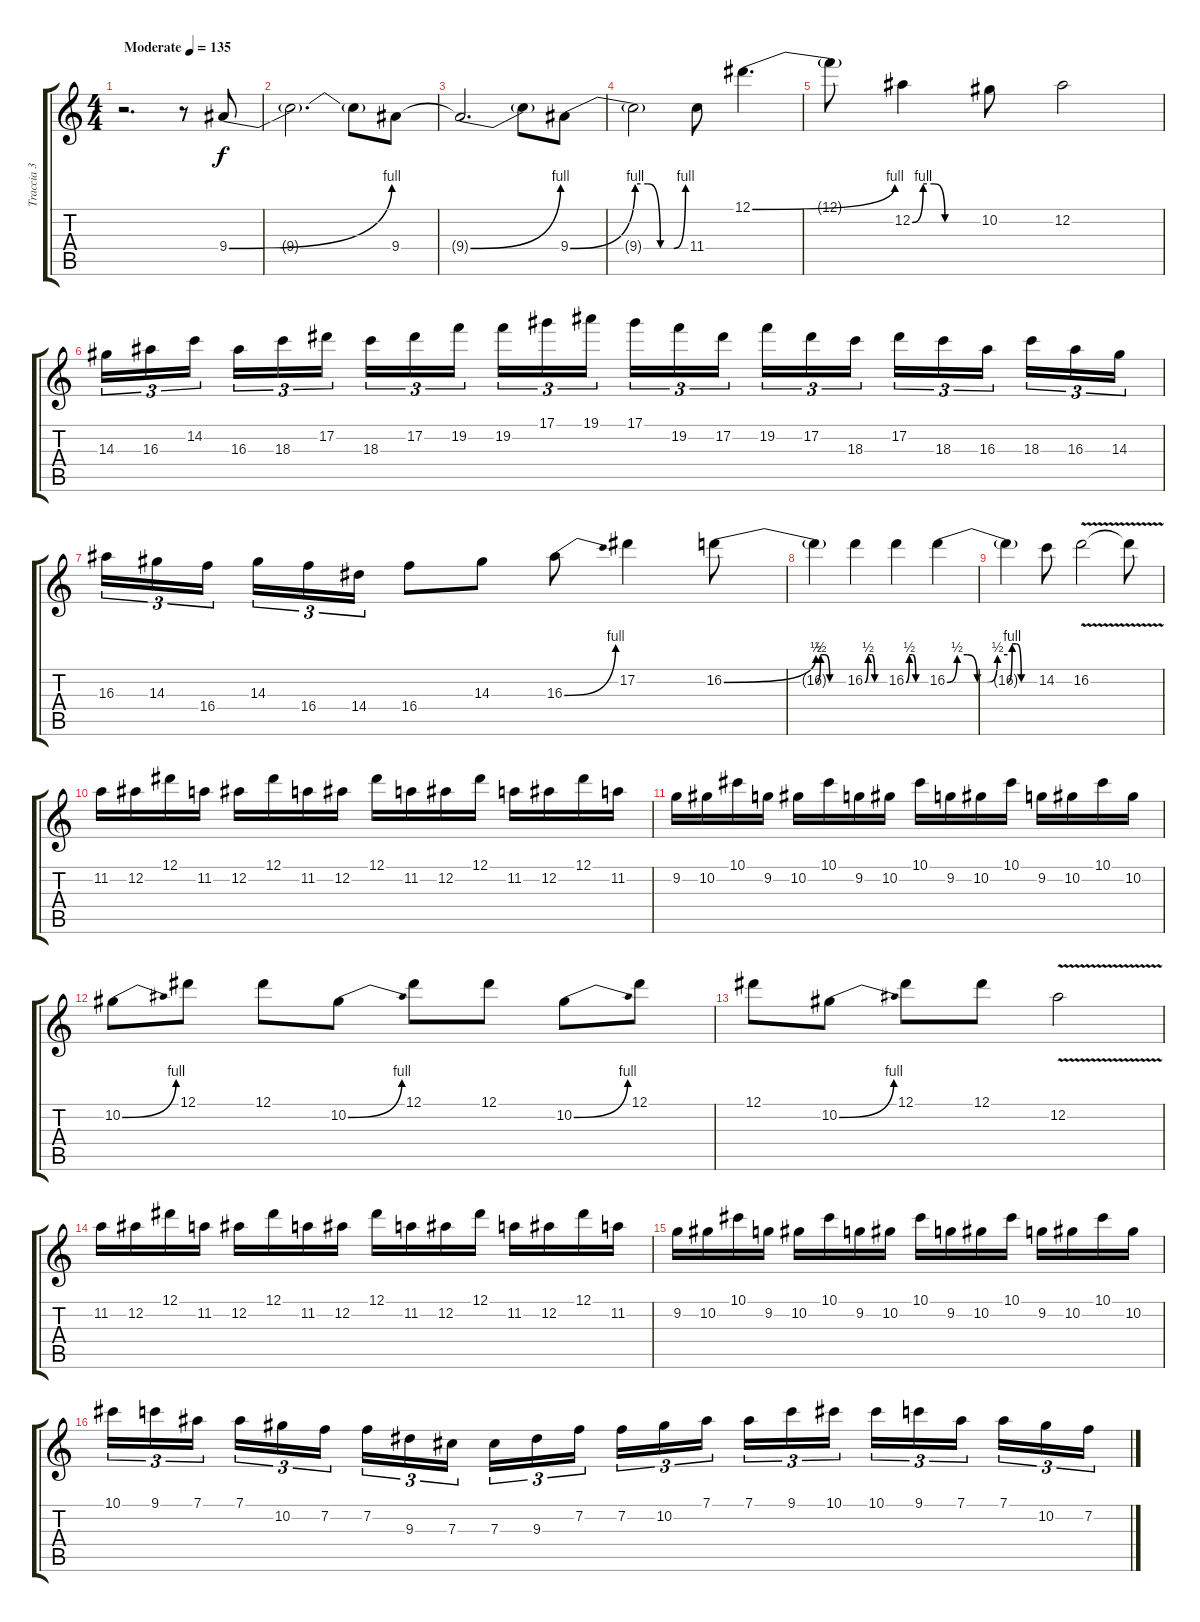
\track ("Traccia 3" "Traccia 3") {instrument distortionguitar}
\staff {score tabs}
\tuning (Eb4 Bb3 Gb3 Db3 Ab2 Eb2) {hide}
\ts (4 4)
\tempo (135 "Moderate")
\clef g2
\ks c
r.2{d dy f instrument distortionguitar} r.8 9.4{be (bend 0 0 60 4)}.8 |
9.4{t}.2{d} 9.4{t}.8 9.4.8 |
9.4{be (bend 0 0 60 4) t}.2{d} 9.4{t}.8 9.4{be (bend 0 0 60 4)}.8 |
9.4{be (custom 0 4 15 4 30 0 46 0 60 4) t}.2 11.4.8 12.1{be (bend 0 0 60 4)}.4{d} |
12.1{t}.8 12.2{be (custom 0 0 10 4 20 4 30 0 60 0)}.4 10.2.8 12.2.2 |
14.3.16{tu (3 2)} 16.3.16{tu (3 2)} 14.2.16{tu (3 2) beam splitsecondary} 16.3.16{tu (3 2)} 18.3.16{tu (3 2)} 17.2.16{tu (3 2)} 18.3.16{tu (3 2)} 17.2.16{tu (3 2)} 19.2.16{tu (3 2) beam splitsecondary} 19.2.16{tu (3 2)} 17.1.16{tu (3 2)} 19.1.16{tu (3 2)} 17.1.16{tu (3 2)} 19.2.16{tu (3 2)} 17.2.16{tu (3 2) beam splitsecondary} 19.2.16{tu (3 2)} 17.2.16{tu (3 2)} 18.3.16{tu (3 2)} 17.2.16{tu (3 2)} 18.3.16{tu (3 2)} 16.3.16{tu (3 2) beam splitsecondary} 18.3.16{tu (3 2)} 16.3.16{tu (3 2)} 14.3.16{tu (3 2)} |
16.3.16{tu (3 2)} 14.3.16{tu (3 2)} 16.4.16{tu (3 2) beam splitsecondary} 14.3.16{tu (3 2)} 16.4.16{tu (3 2)} 14.4.16{tu (3 2)} 16.4.8 14.3.8 16.3{be (bend 0 0 60 4)}.8 17.2.4 16.2{be (bend 0 0 60 2)}.8 |
16.2{be (custom 0 0 10 2 20 2 30 0 60 0) t}.4 16.2{be (custom 0 0 10 2 20 2 30 0 60 0)}.4 16.2{be (custom 0 0 10 2 20 2 30 0 60 0)}.4 16.2{be (custom 0 0 10 2 20 2 30 0 40 0 50 2 60 2)}.4 |
16.2{be (custom 0 0 10 4 20 4 30 0 60 0) t}.4 14.2.8 16.2{v}.2 16.2{t}.8 |
11.2.16 12.2.16 12.1.16 11.2.16 12.2.16 12.1.16 11.2.16 12.2.16 12.1.16 11.2.16 12.2.16 12.1.16 11.2.16 12.2.16 12.1.16 11.2.16 |
9.2.16 10.2.16 10.1.16 9.2.16 10.2.16 10.1.16 9.2.16 10.2.16 10.1.16 9.2.16 10.2.16 10.1.16 9.2.16 10.2.16 10.1.16 10.2.16 |
10.2{be (bend 0 0 60 4)}.8 12.1.8 12.1.8 10.2{be (bend 0 0 60 4)}.8 12.1.8 12.1.8 10.2{be (bend 0 0 60 4)}.8 12.1.8 |
12.1.8 10.2{be (bend 0 0 60 4)}.8 12.1.8 12.1.8 12.2{v}.2 |
11.2.16 12.2.16 12.1.16 11.2.16 12.2.16 12.1.16 11.2.16 12.2.16 12.1.16 11.2.16 12.2.16 12.1.16 11.2.16 12.2.16 12.1.16 11.2.16 |
9.2.16 10.2.16 10.1.16 9.2.16 10.2.16 10.1.16 9.2.16 10.2.16 10.1.16 9.2.16 10.2.16 10.1.16 9.2.16 10.2.16 10.1.16 10.2.16 |
10.1.16{tu (3 2)} 9.1.16{tu (3 2)} 7.1.16{tu (3 2) beam splitsecondary} 7.1.16{tu (3 2)} 10.2.16{tu (3 2)} 7.2.16{tu (3 2)} 7.2.16{tu (3 2)} 9.3.16{tu (3 2)} 7.3.16{tu (3 2) beam splitsecondary} 7.3.16{tu (3 2)} 9.3.16{tu (3 2)} 7.2.16{tu (3 2)} 7.2.16{tu (3 2)} 10.2.16{tu (3 2)} 7.1.16{tu (3 2) beam splitsecondary} 7.1.16{tu (3 2)} 9.1.16{tu (3 2)} 10.1.16{tu (3 2)} 10.1.16{tu (3 2)} 9.1.16{tu (3 2)} 7.1.16{tu (3 2) beam splitsecondary} 7.1.16{tu (3 2)} 10.2.16{tu (3 2)} 7.2.16{tu (3 2)}
